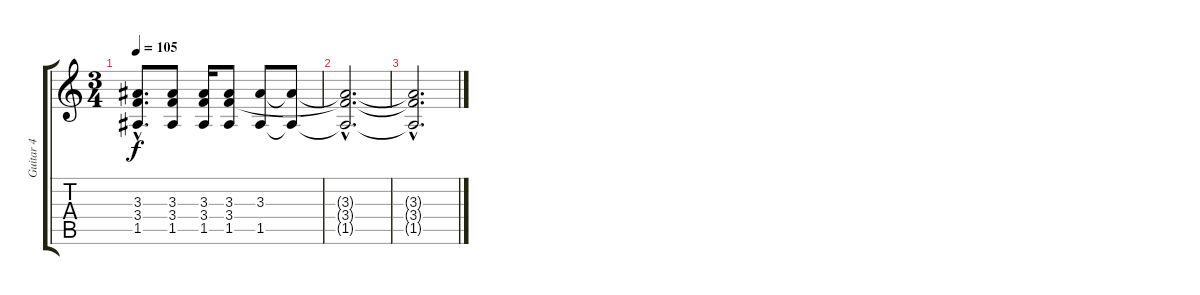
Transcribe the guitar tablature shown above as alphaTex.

\track ("Guitar 4" "Guitar 4") {instrument overdrivenguitar}
\staff {score tabs}
\tuning (E4 B3 G3 D3 A2 D2) {hide}
\ts (3 4)
\tempo 105
\clef g2
\ks c
(3.3{hac} 3.4{hac} 1.5{hac}).8{d dy f} (3.3 3.4 1.5).8 (3.3 3.4 1.5).16 (3.3 3.4 1.5).8 (3.3 1.5).8 (3.3{t} 1.5{t}).8 |
(3.3{hac t} 3.4{hac t} 1.5{hac t}).2{d} |
(3.3{hac t} 3.4{hac t} 1.5{hac t}).2{d}
